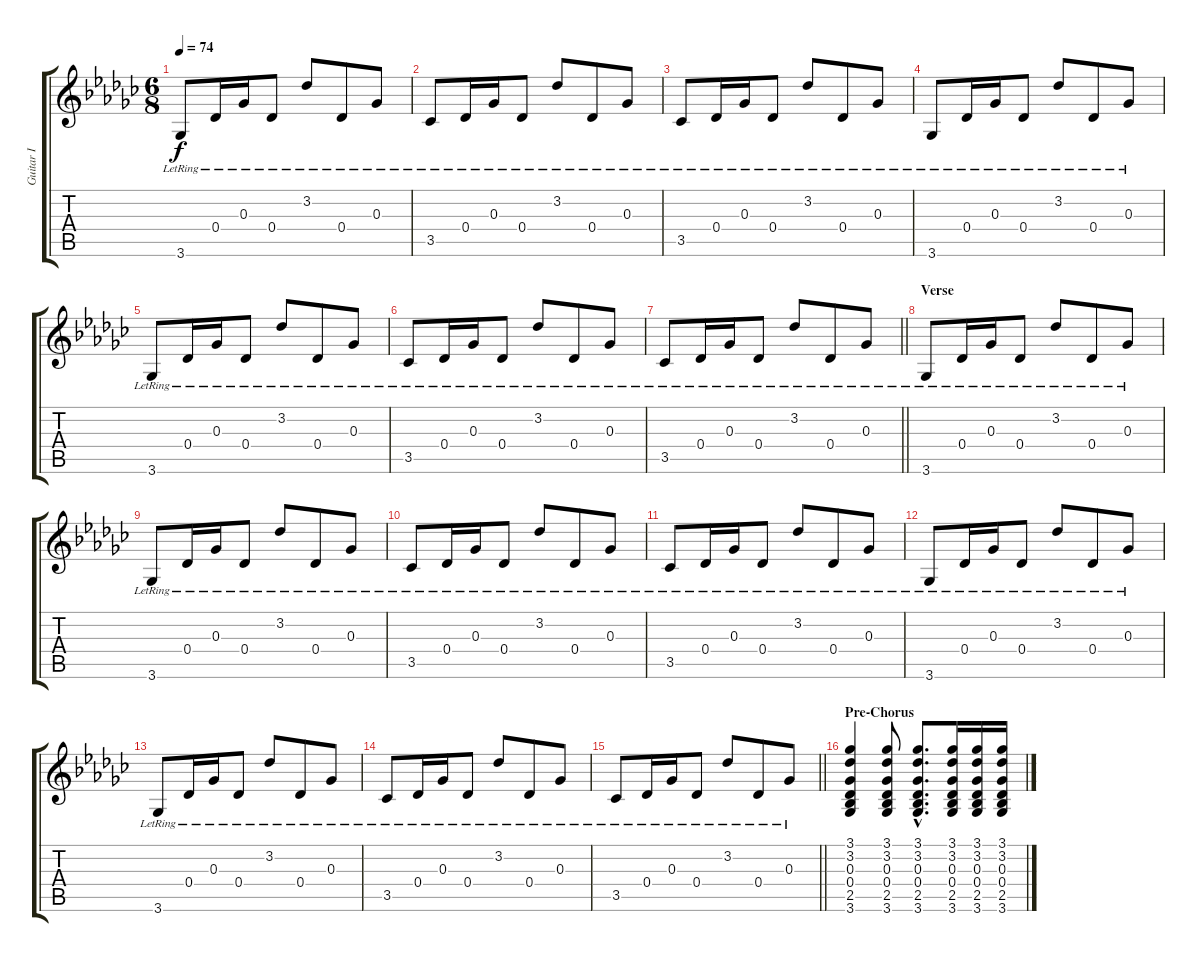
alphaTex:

\track ("Guitar I" "Guitar I") {instrument acousticguitarsteel}
\staff {score tabs}
\tuning (Eb4 Bb3 Gb3 Db3 Ab2 Eb2) {hide}
\ts (6 8)
\tempo 74
\clef g2
\ks gb
3.6{lr}.8{dy f} 0.4{lr}.16 0.3{lr}.16 0.4{lr}.8 3.2{lr}.8 0.4{lr}.8 0.3{lr}.8 |
3.5{lr}.8 0.4{lr}.16 0.3{lr}.16 0.4{lr}.8 3.2{lr}.8 0.4{lr}.8 0.3{lr}.8 |
3.5{lr}.8 0.4{lr}.16 0.3{lr}.16 0.4{lr}.8 3.2{lr}.8 0.4{lr}.8 0.3{lr}.8 |
3.6{lr}.8 0.4{lr}.16 0.3{lr}.16 0.4{lr}.8 3.2{lr}.8 0.4{lr}.8 0.3{lr}.8 |
3.6{lr}.8 0.4{lr}.16 0.3{lr}.16 0.4{lr}.8 3.2{lr}.8 0.4{lr}.8 0.3{lr}.8 |
3.5{lr}.8 0.4{lr}.16 0.3{lr}.16 0.4{lr}.8 3.2{lr}.8 0.4{lr}.8 0.3{lr}.8 |
\barLineRight lightlight
3.5{lr}.8 0.4{lr}.16 0.3{lr}.16 0.4{lr}.8 3.2{lr}.8 0.4{lr}.8 0.3{lr}.8 |
\section ("" "Verse")
3.6{lr}.8 0.4{lr}.16 0.3{lr}.16 0.4{lr}.8 3.2{lr}.8 0.4{lr}.8 0.3{lr}.8 |
3.6{lr}.8 0.4{lr}.16 0.3{lr}.16 0.4{lr}.8 3.2{lr}.8 0.4{lr}.8 0.3{lr}.8 |
3.5{lr}.8 0.4{lr}.16 0.3{lr}.16 0.4{lr}.8 3.2{lr}.8 0.4{lr}.8 0.3{lr}.8 |
3.5{lr}.8 0.4{lr}.16 0.3{lr}.16 0.4{lr}.8 3.2{lr}.8 0.4{lr}.8 0.3{lr}.8 |
3.6{lr}.8 0.4{lr}.16 0.3{lr}.16 0.4{lr}.8 3.2{lr}.8 0.4{lr}.8 0.3{lr}.8 |
3.6{lr}.8 0.4{lr}.16 0.3{lr}.16 0.4{lr}.8 3.2{lr}.8 0.4{lr}.8 0.3{lr}.8 |
3.5{lr}.8 0.4{lr}.16 0.3{lr}.16 0.4{lr}.8 3.2{lr}.8 0.4{lr}.8 0.3{lr}.8 |
\barLineRight lightlight
3.5{lr}.8 0.4{lr}.16 0.3{lr}.16 0.4{lr}.8 3.2{lr}.8 0.4{lr}.8 0.3{lr}.8 |
\section ("" "Pre-Chorus")
(3.1 3.2 0.3 0.4 2.5 3.6).4 (3.1 3.2 0.3 0.4 2.5 3.6).8 (3.1{hac} 3.2{hac} 0.3{hac} 0.4{hac} 2.5{hac} 3.6{hac}).8{d} (3.1 3.2 0.3 0.4 2.5 3.6).16 (3.1 3.2 0.3 0.4 2.5 3.6).16 (3.1 3.2 0.3 0.4 2.5 3.6).16
